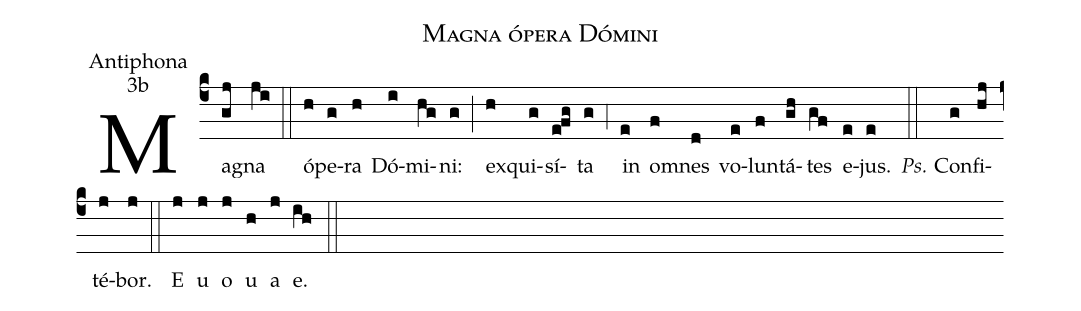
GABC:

name: Magna ópera Dómini;
office-part: Antiphona;
mode: 3b;
%%
(c4) Ma(gj)gna(ji) (::) ó(h)pe(g)ra(h) Dó(i)mi(hg)ni:(g) (;) ex(h)qui(g)sí(e!fg)ta(g) (;4) in(e) o(f)mnes(d) vo(e)lun(f)tá(gh)tes(gf) e(e)jus.(e) (::)
<i>Ps.</i> C{o}n(g)fi(hj)té(j)bor.(j) (::)
<eu> E(j) u(j) o(j) u(h) a(j) e.(ih) </eu>(::)
